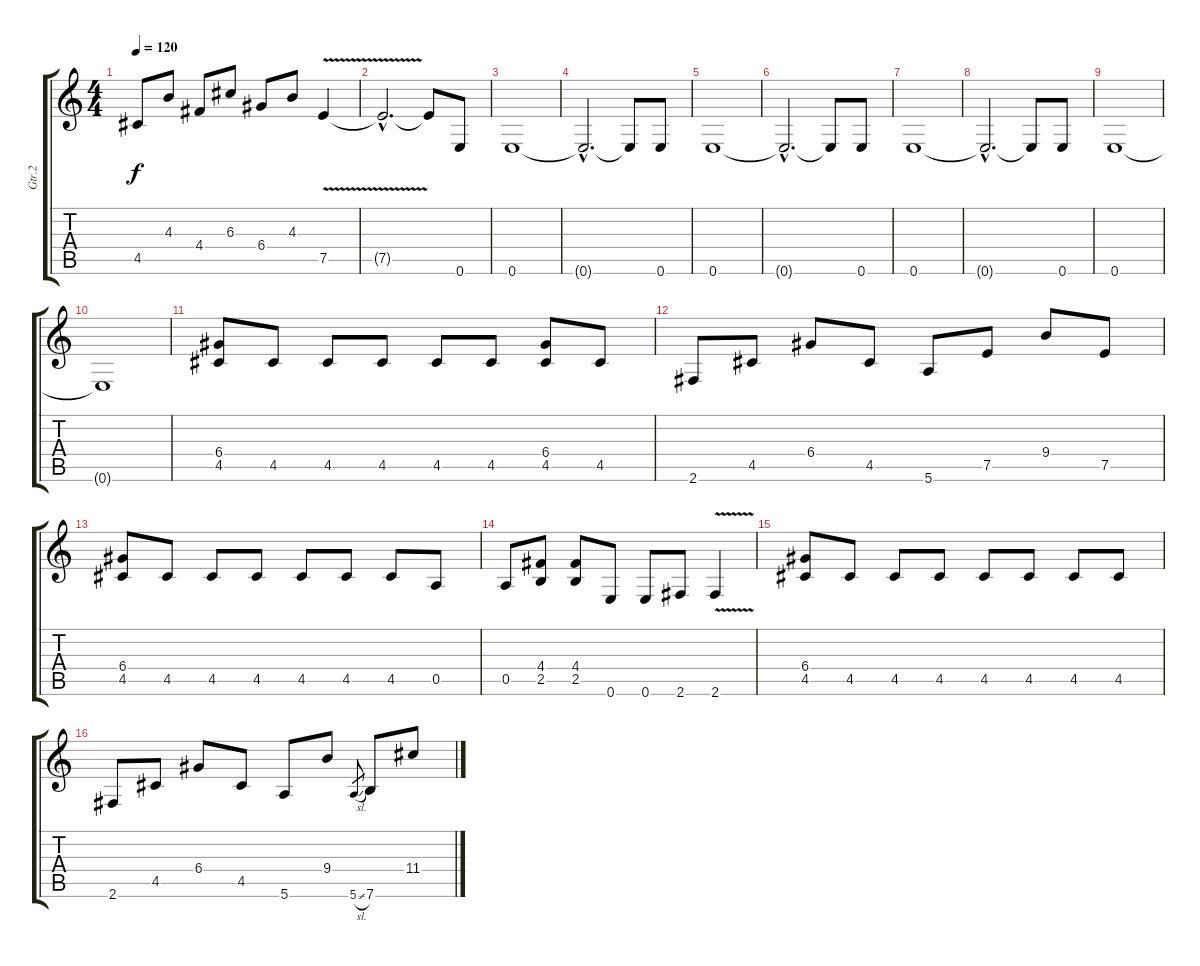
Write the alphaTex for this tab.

\track ("Gtr.2" "Gtr.2") {instrument overdrivenguitar}
\staff {score tabs}
\tuning (E4 B3 G3 D3 A2 E2) {hide}
\ts (4 4)
\tempo 120
\clef g2
\ks c
4.5.8{dy f} 4.3.8 4.4.8 6.3.8 6.4.8 4.3.8 7.5{v}.4 |
7.5{hac t}.2{d} 7.5{t}.8 0.6.8 |
0.6.1 |
0.6{hac t}.2{d} 0.6{t}.8 0.6.8 |
0.6.1 |
0.6{hac t}.2{d} 0.6{t}.8 0.6.8 |
0.6.1 |
0.6{hac t}.2{d} 0.6{t}.8 0.6.8 |
0.6.1 |
0.6{t}.1 |
(6.4 4.5).8 4.5.8 4.5.8 4.5.8 4.5.8 4.5.8 (6.4 4.5).8 4.5.8 |
2.6.8 4.5.8 6.4.8 4.5.8 5.6.8 7.5.8 9.4.8 7.5.8 |
(6.4 4.5).8 4.5.8 4.5.8 4.5.8 4.5.8 4.5.8 4.5.8 0.5.8 |
0.5.8 (4.4 2.5).8 (4.4 2.5).8 0.6.8 0.6.8 2.6.8 2.6{v}.4 |
(6.4 4.5).8 4.5.8 4.5.8 4.5.8 4.5.8 4.5.8 4.5.8 4.5.8 |
2.6.8 4.5.8 6.4.8 4.5.8 5.6.8 9.4.8 5.6{sl}.8{gr} 7.6.8 11.4.8
